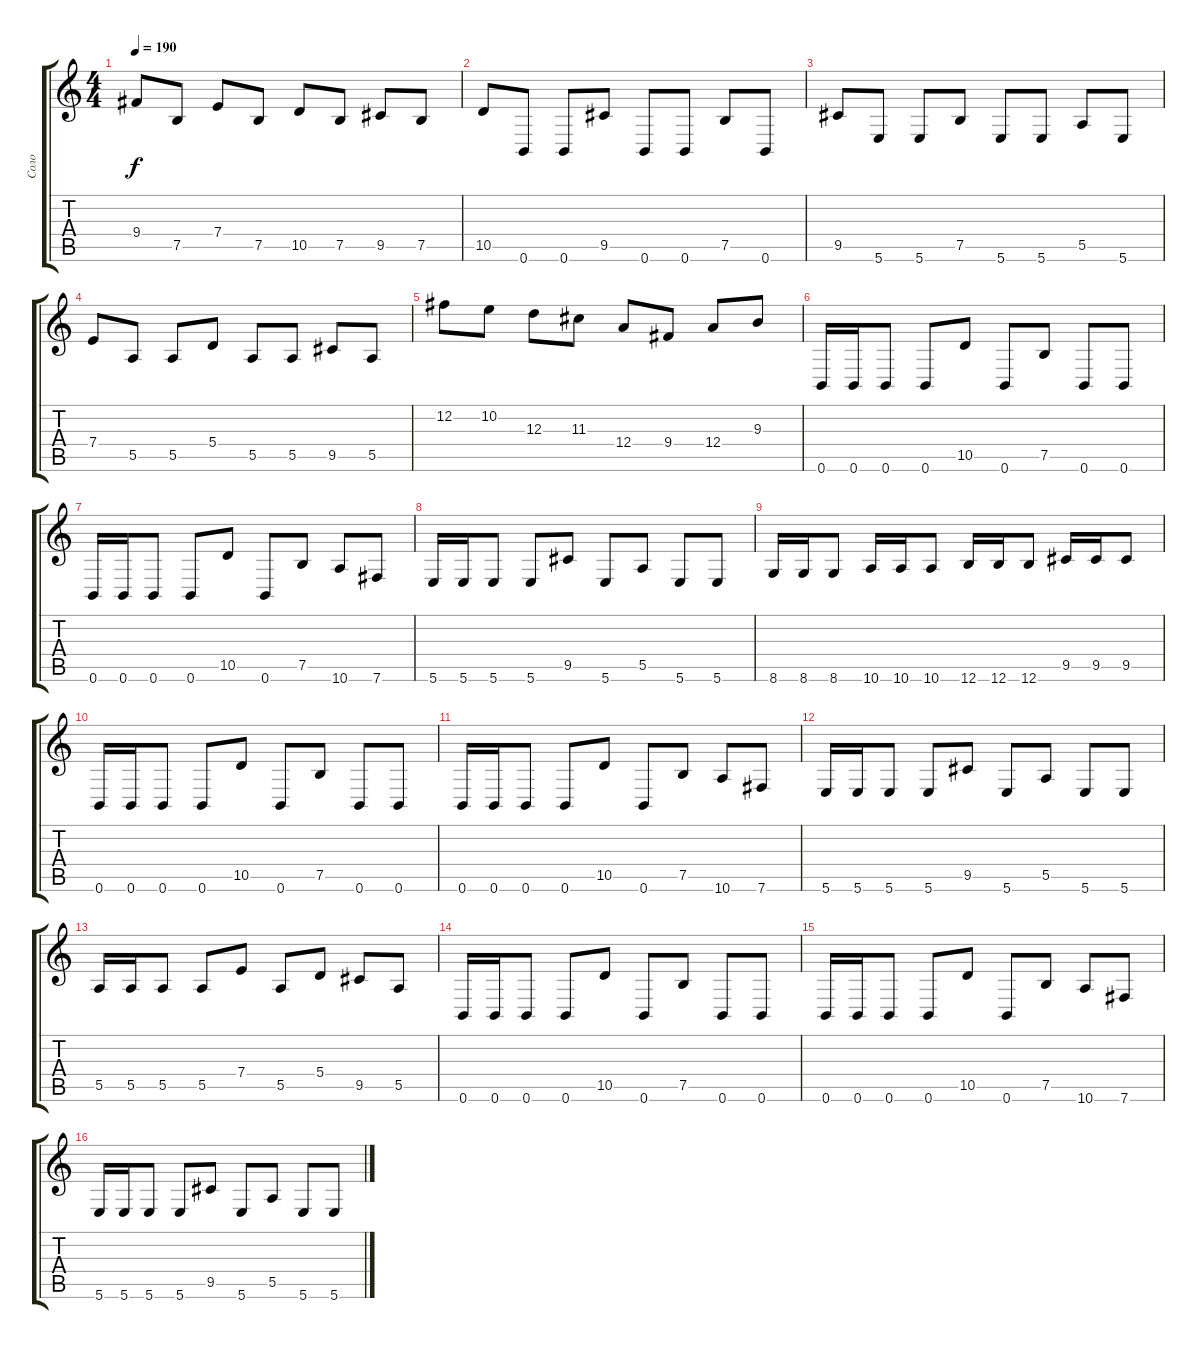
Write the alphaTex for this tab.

\track ("Соло" "Соло") {instrument distortionguitar}
\staff {score tabs}
\tuning (B3 Gb3 D3 A2 E2 B1) {hide}
\ts (4 4)
\tempo 190
\clef g2
\ks c
9.4.8{dy f} 7.5.8 7.4.8 7.5.8 10.5.8 7.5.8 9.5.8 7.5.8 |
10.5.8 0.6.8 0.6.8 9.5.8 0.6.8 0.6.8 7.5.8 0.6.8 |
9.5.8 5.6.8 5.6.8 7.5.8 5.6.8 5.6.8 5.5.8 5.6.8 |
7.4.8 5.5.8 5.5.8 5.4.8 5.5.8 5.5.8 9.5.8 5.5.8 |
12.2.8 10.2.8 12.3.8 11.3.8 12.4.8 9.4.8 12.4.8 9.3.8 |
0.6.16 0.6.16 0.6.8 0.6.8 10.5.8 0.6.8 7.5.8 0.6.8 0.6.8 |
0.6.16 0.6.16 0.6.8 0.6.8 10.5.8 0.6.8 7.5.8 10.6.8 7.6.8 |
5.6.16 5.6.16 5.6.8 5.6.8 9.5.8 5.6.8 5.5.8 5.6.8 5.6.8 |
8.6.16 8.6.16 8.6.8 10.6.16 10.6.16 10.6.8 12.6.16 12.6.16 12.6.8 9.5.16 9.5.16 9.5.8 |
0.6.16 0.6.16 0.6.8 0.6.8 10.5.8 0.6.8 7.5.8 0.6.8 0.6.8 |
0.6.16 0.6.16 0.6.8 0.6.8 10.5.8 0.6.8 7.5.8 10.6.8 7.6.8 |
5.6.16 5.6.16 5.6.8 5.6.8 9.5.8 5.6.8 5.5.8 5.6.8 5.6.8 |
5.5.16 5.5.16 5.5.8 5.5.8 7.4.8 5.5.8 5.4.8 9.5.8 5.5.8 |
0.6.16 0.6.16 0.6.8 0.6.8 10.5.8 0.6.8 7.5.8 0.6.8 0.6.8 |
0.6.16 0.6.16 0.6.8 0.6.8 10.5.8 0.6.8 7.5.8 10.6.8 7.6.8 |
5.6.16 5.6.16 5.6.8 5.6.8 9.5.8 5.6.8 5.5.8 5.6.8 5.6.8
